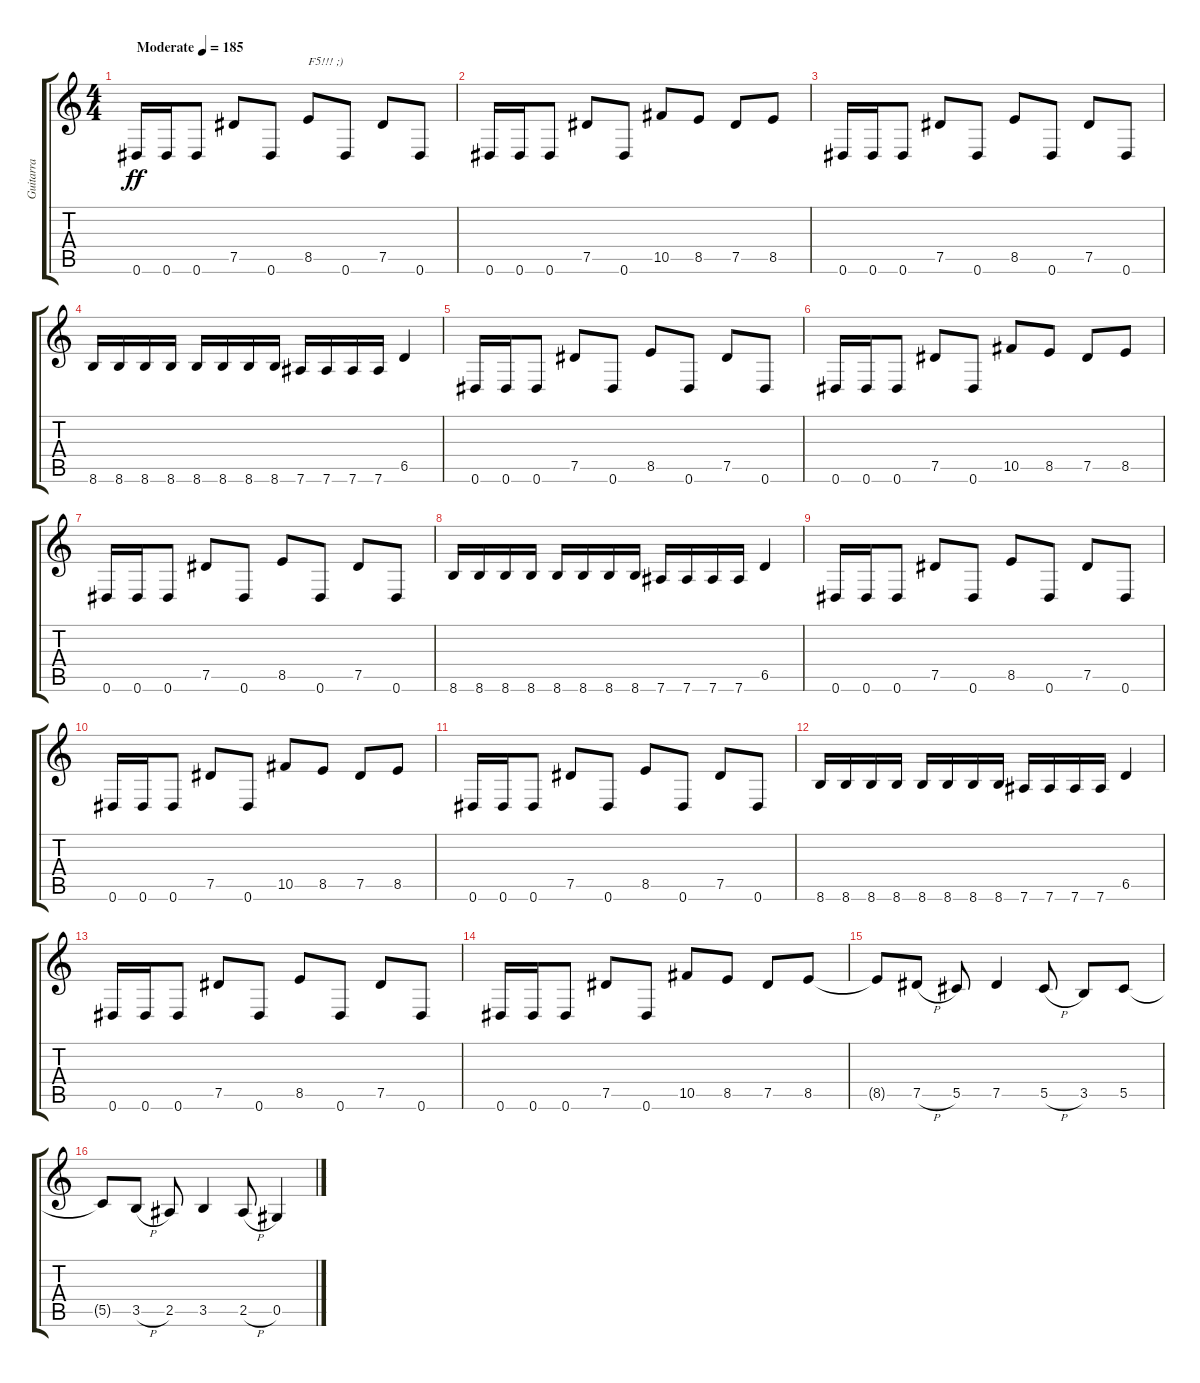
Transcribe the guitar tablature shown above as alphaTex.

\track ("Guitarra" "Guitarra") {instrument distortionguitar}
\staff {score tabs}
\tuning (Eb4 Bb3 Gb3 Db3 Ab2 Eb2) {hide}
\ts (4 4)
\tempo (185 "Moderate")
\clef g2
\ks c
0.6.16{dy ff instrument distortionguitar} 0.6.16 0.6.8 7.5.8 0.6.8 8.5.8{txt "F5!!! ;)"} 0.6.8 7.5.8 0.6.8 |
0.6.16 0.6.16 0.6.8 7.5.8 0.6.8 10.5.8 8.5.8 7.5.8 8.5.8 |
0.6.16 0.6.16 0.6.8 7.5.8 0.6.8 8.5.8 0.6.8 7.5.8 0.6.8 |
8.6.16 8.6.16 8.6.16 8.6.16 8.6.16 8.6.16 8.6.16 8.6.16 7.6.16 7.6.16 7.6.16 7.6.16 6.5.4 |
0.6.16 0.6.16 0.6.8 7.5.8 0.6.8 8.5.8 0.6.8 7.5.8 0.6.8 |
0.6.16 0.6.16 0.6.8 7.5.8 0.6.8 10.5.8 8.5.8 7.5.8 8.5.8 |
0.6.16 0.6.16 0.6.8 7.5.8 0.6.8 8.5.8 0.6.8 7.5.8 0.6.8 |
8.6.16 8.6.16 8.6.16 8.6.16 8.6.16 8.6.16 8.6.16 8.6.16 7.6.16 7.6.16 7.6.16 7.6.16 6.5.4 |
0.6.16 0.6.16 0.6.8 7.5.8 0.6.8 8.5.8 0.6.8 7.5.8 0.6.8 |
0.6.16 0.6.16 0.6.8 7.5.8 0.6.8 10.5.8 8.5.8 7.5.8 8.5.8 |
0.6.16 0.6.16 0.6.8 7.5.8 0.6.8 8.5.8 0.6.8 7.5.8 0.6.8 |
8.6.16 8.6.16 8.6.16 8.6.16 8.6.16 8.6.16 8.6.16 8.6.16 7.6.16 7.6.16 7.6.16 7.6.16 6.5.4 |
0.6.16 0.6.16 0.6.8 7.5.8 0.6.8 8.5.8 0.6.8 7.5.8 0.6.8 |
0.6.16 0.6.16 0.6.8 7.5.8 0.6.8 10.5.8 8.5.8 7.5.8 8.5.8 |
8.5{t}.8 7.5{h}.8 5.5.8 7.5.4 5.5{h}.8 3.5.8 5.5.8 |
5.5{t}.8 3.5{h}.8 2.5.8 3.5.4 2.5{h}.8 0.5.4
